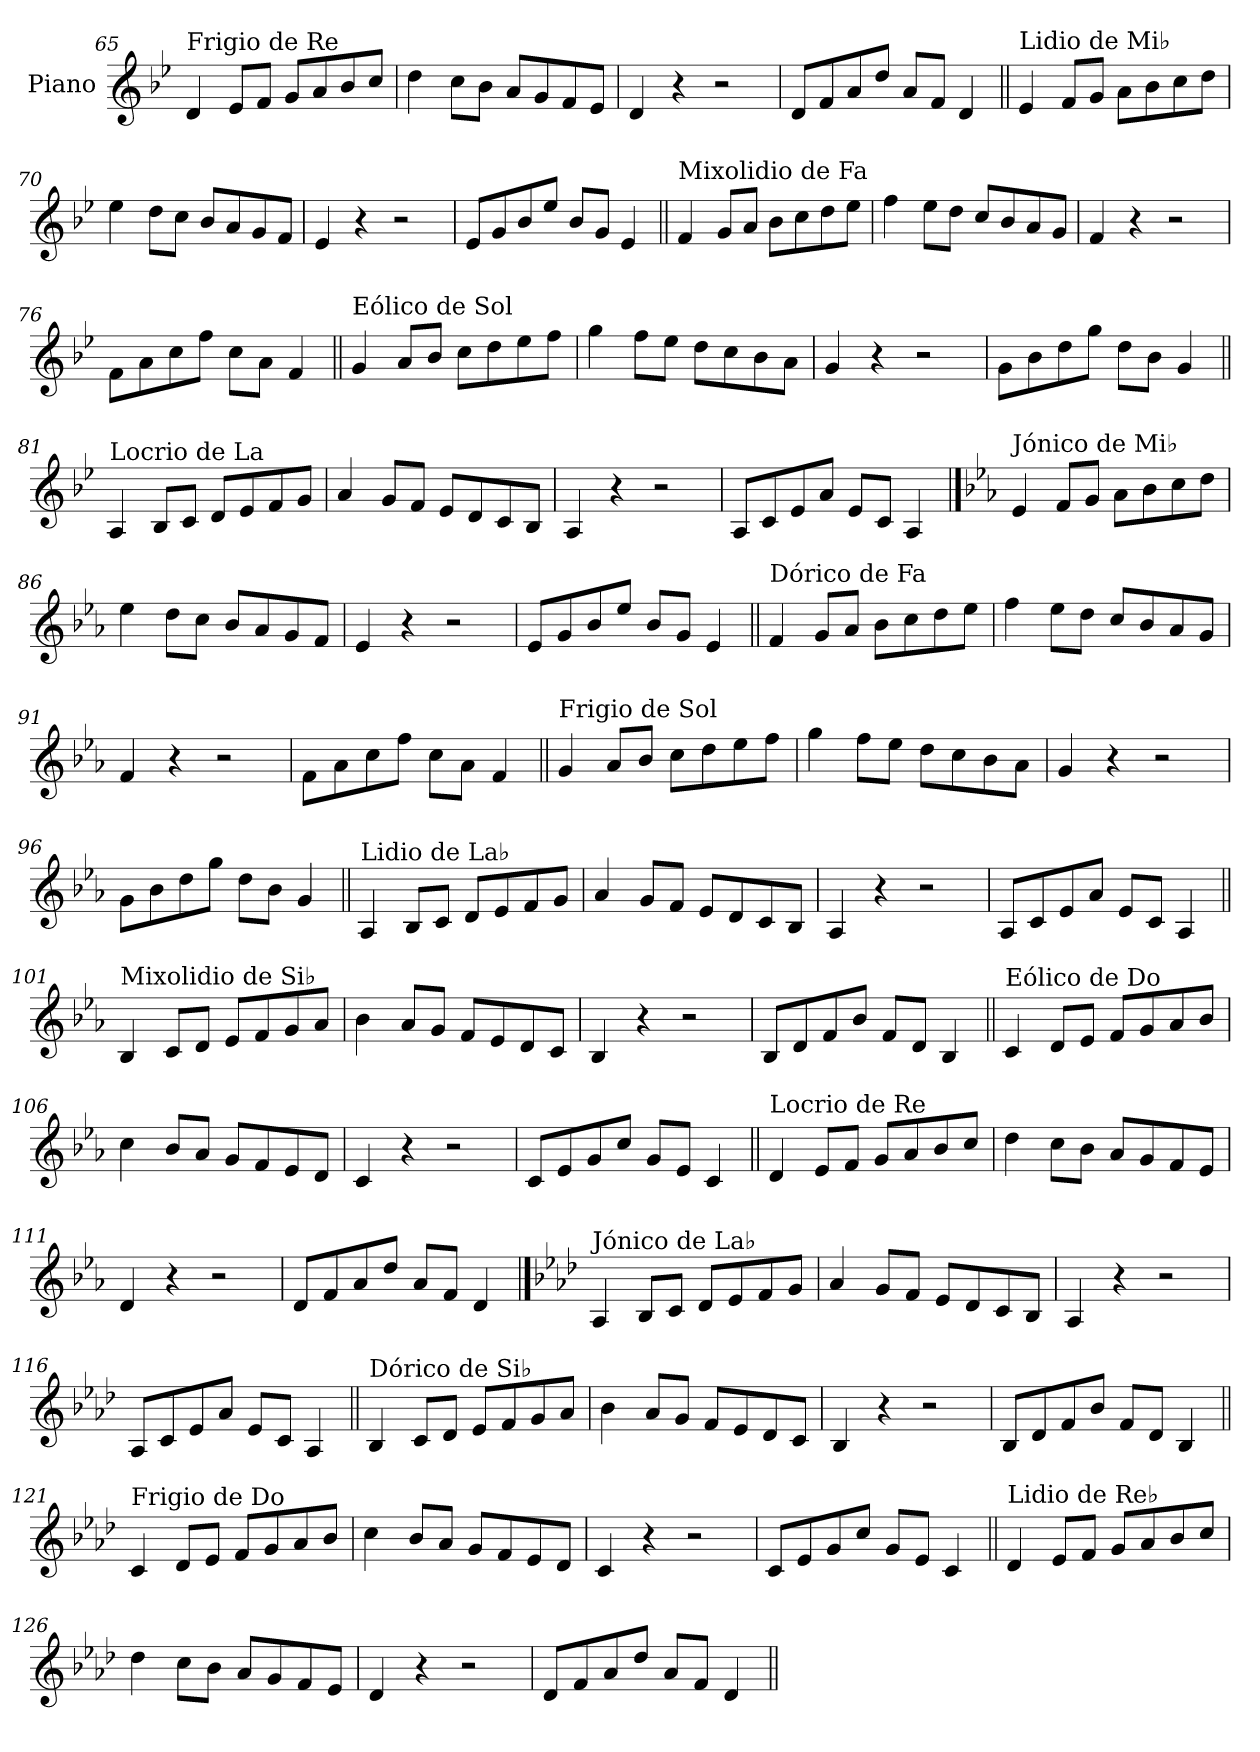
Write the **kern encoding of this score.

**kern
*part1
*staff1
*I"Piano
*I'Pno.
!!LO:LB:g=z
*clefG2
*k[b-e-]
=65
!LO:TX:a:t=Frigio de Re
4d/
8e-/L
8f/J
8g/L
8a/
8b-/
8cc/J
=66
4dd\
8cc\L
8b-\J
8a/L
8g/
8f/
8e-/J
=67
4d/
4r
2r
=68
8d/L
8f/
8a/
8dd/J
8a/L
8f/J
4d/
!!LO:LB:g=z
=69||
!LO:TX:a:t=Lidio de Mi♭
4e-/
8f/L
8g/J
8a\L
8b-\
8cc\
8dd\J
=70
4ee-\
8dd\L
8cc\J
8b-/L
8a/
8g/
8f/J
=71
4e-/
4r
2r
=72
8e-/L
8g/
8b-/
8ee-/J
8b-/L
8g/J
4e-/
!!LO:LB:g=z
=73||
!LO:TX:a:t=Mixolidio de Fa
4f/
8g/L
8a/J
8b-\L
8cc\
8dd\
8ee-\J
=74
4ff\
8ee-\L
8dd\J
8cc/L
8b-/
8a/
8g/J
=75
4f/
4r
2r
=76
8f\L
8a\
8cc\
8ff\J
8cc\L
8a\J
4f/
!!LO:LB:g=z
=77||
!LO:TX:a:t=Eólico de Sol
4g/
8a/L
8b-/J
8cc\L
8dd\
8ee-\
8ff\J
=78
4gg\
8ff\L
8ee-\J
8dd\L
8cc\
8b-\
8a\J
=79
4g/
4r
2r
=80
8g\L
8b-\
8dd\
8gg\J
8dd\L
8b-\J
4g/
!!LO:LB:g=z
=81||
!LO:TX:a:t=Locrio de La
4A/
8B-/L
8c/J
8d/L
8e-/
8f/
8g/J
=82
4a/
8g/L
8f/J
8e-/L
8d/
8c/
8B-/J
=83
4A/
4r
2r
=84
8A/L
8c/
8e-/
8a/J
8e-/L
8c/J
4A/
!!LO:PB:g=z
==85
*k[b-e-a-]
!LO:TX:a:t=Jónico de Mi♭
4e-/
8f/L
8g/J
8a-\L
8b-\
8cc\
8dd\J
=86
4ee-\
8dd\L
8cc\J
8b-/L
8a-/
8g/
8f/J
=87
4e-/
4r
2r
=88
8e-/L
8g/
8b-/
8ee-/J
8b-/L
8g/J
4e-/
!!LO:LB:g=z
=89||
!LO:TX:a:t=Dórico de Fa
4f/
8g/L
8a-/J
8b-\L
8cc\
8dd\
8ee-\J
=90
4ff\
8ee-\L
8dd\J
8cc/L
8b-/
8a-/
8g/J
=91
4f/
4r
2r
=92
8f\L
8a-\
8cc\
8ff\J
8cc\L
8a-\J
4f/
!!LO:LB:g=z
=93||
!LO:TX:a:t=Frigio de Sol
4g/
8a-/L
8b-/J
8cc\L
8dd\
8ee-\
8ff\J
=94
4gg\
8ff\L
8ee-\J
8dd\L
8cc\
8b-\
8a-\J
=95
4g/
4r
2r
=96
8g\L
8b-\
8dd\
8gg\J
8dd\L
8b-\J
4g/
!!LO:LB:g=z
=97||
!LO:TX:a:t=Lidio de La♭
4A-/
8B-/L
8c/J
8d/L
8e-/
8f/
8g/J
=98
4a-/
8g/L
8f/J
8e-/L
8d/
8c/
8B-/J
=99
4A-/
4r
2r
=100
8A-/L
8c/
8e-/
8a-/J
8e-/L
8c/J
4A-/
!!LO:LB:g=z
=101||
!LO:TX:a:t=Mixolidio de Si♭
4B-/
8c/L
8d/J
8e-/L
8f/
8g/
8a-/J
=102
4b-\
8a-/L
8g/J
8f/L
8e-/
8d/
8c/J
=103
4B-/
4r
2r
=104
8B-/L
8d/
8f/
8b-/J
8f/L
8d/J
4B-/
!!LO:LB:g=z
=105||
!LO:TX:a:t=Eólico de Do
4c/
8d/L
8e-/J
8f/L
8g/
8a-/
8b-/J
=106
4cc\
8b-/L
8a-/J
8g/L
8f/
8e-/
8d/J
=107
4c/
4r
2r
=108
8c/L
8e-/
8g/
8cc/J
8g/L
8e-/J
4c/
!!LO:LB:g=z
=109||
!LO:TX:a:t=Locrio de Re
4d/
8e-/L
8f/J
8g/L
8a-/
8b-/
8cc/J
=110
4dd\
8cc\L
8b-\J
8a-/L
8g/
8f/
8e-/J
=111
4d/
4r
2r
=112
8d/L
8f/
8a-/
8dd/J
8a-/L
8f/J
4d/
!!LO:PB:g=z
==113
*k[b-e-a-d-]
!LO:TX:a:t=Jónico de La♭
4A-/
8B-/L
8c/J
8d-/L
8e-/
8f/
8g/J
=114
4a-/
8g/L
8f/J
8e-/L
8d-/
8c/
8B-/J
=115
4A-/
4r
2r
=116
8A-/L
8c/
8e-/
8a-/J
8e-/L
8c/J
4A-/
!!LO:LB:g=z
=117||
!LO:TX:a:t=Dórico de Si♭
4B-/
8c/L
8d-/J
8e-/L
8f/
8g/
8a-/J
=118
4b-\
8a-/L
8g/J
8f/L
8e-/
8d-/
8c/J
=119
4B-/
4r
2r
=120
8B-/L
8d-/
8f/
8b-/J
8f/L
8d-/J
4B-/
!!LO:LB:g=z
=121||
!LO:TX:a:t=Frigio de Do
4c/
8d-/L
8e-/J
8f/L
8g/
8a-/
8b-/J
=122
4cc\
8b-/L
8a-/J
8g/L
8f/
8e-/
8d-/J
=123
4c/
4r
2r
=124
8c/L
8e-/
8g/
8cc/J
8g/L
8e-/J
4c/
!!LO:LB:g=z
=125||
!LO:TX:a:t=Lidio de Re♭
4d-/
8e-/L
8f/J
8g/L
8a-/
8b-/
8cc/J
=126
4dd-\
8cc\L
8b-\J
8a-/L
8g/
8f/
8e-/J
=127
4d-/
4r
2r
=128
8d-/L
8f/
8a-/
8dd-/J
8a-/L
8f/J
4d-/
=||
*-
